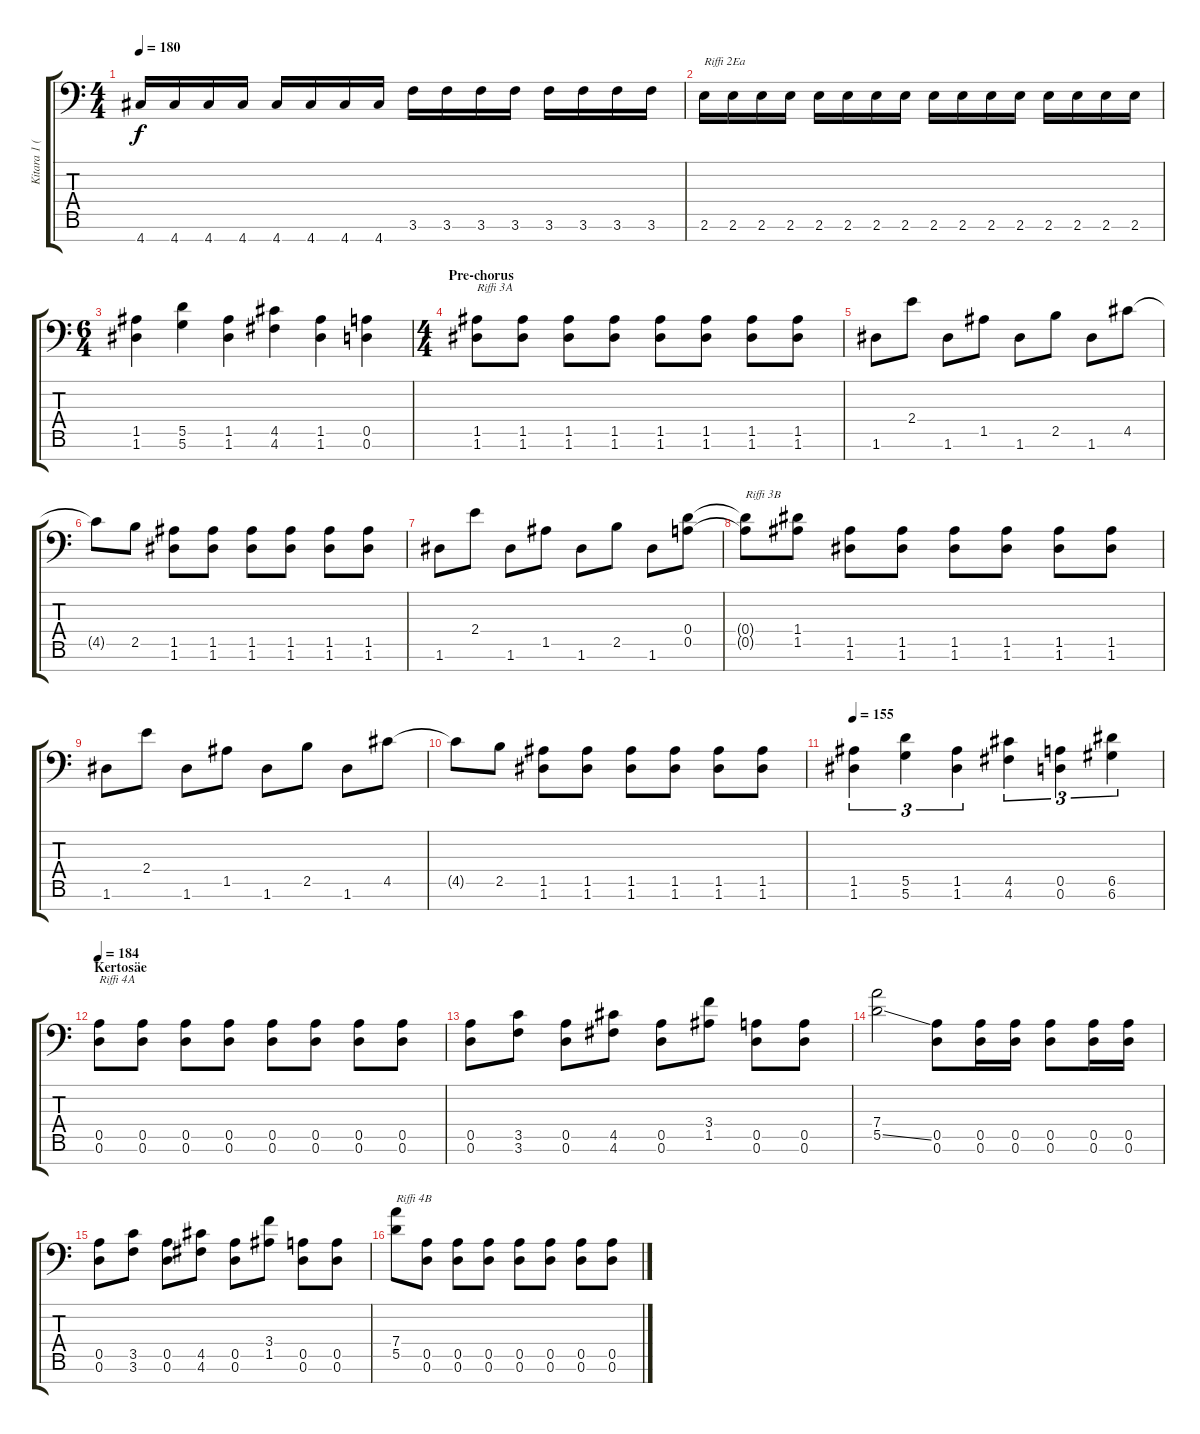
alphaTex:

\track ("Kitara 1 (Kuisma)" "Kitara 1 (") {instrument distortionguitar}
\staff {score tabs}
\tuning (E4 B3 G3 D3 A2 D2 A1) {hide}
\ts (4 4)
\tempo 180
\clef f4
\ks c
4.7.16{dy f} 4.7.16 4.7.16 4.7.16 4.7.16 4.7.16 4.7.16 4.7.16 3.6.16 3.6.16 3.6.16 3.6.16 3.6.16 3.6.16 3.6.16 3.6.16 |
2.6.16{txt "Riffi 2Ea"} 2.6.16 2.6.16 2.6.16 2.6.16 2.6.16 2.6.16 2.6.16 2.6.16 2.6.16 2.6.16 2.6.16 2.6.16 2.6.16 2.6.16 2.6.16 |
\ts (6 4)
(1.5 1.6).4 (5.5 5.6).4 (1.5 1.6).4 (4.5 4.6).4 (1.5 1.6).4 (0.5 0.6).4 |
\ts (4 4)
\section ("" "Pre-chorus")
(1.5 1.6).8{txt "Riffi 3A"} (1.5 1.6).8 (1.5 1.6).8 (1.5 1.6).8 (1.5 1.6).8 (1.5 1.6).8 (1.5 1.6).8 (1.5 1.6).8 |
1.6.8 2.4.8 1.6.8 1.5.8 1.6.8 2.5.8 1.6.8 4.5.8 |
4.5{t}.8 2.5.8 (1.5 1.6).8 (1.5 1.6).8 (1.5 1.6).8 (1.5 1.6).8 (1.5 1.6).8 (1.5 1.6).8 |
1.6.8 2.4.8 1.6.8 1.5.8 1.6.8 2.5.8 1.6.8 (0.4 0.5).8 |
(0.4{t} 0.5{t}).8{txt "Riffi 3B"} (1.4 1.5).8 (1.5 1.6).8 (1.5 1.6).8 (1.5 1.6).8 (1.5 1.6).8 (1.5 1.6).8 (1.5 1.6).8 |
1.6.8 2.4.8 1.6.8 1.5.8 1.6.8 2.5.8 1.6.8 4.5.8 |
4.5{t}.8 2.5.8 (1.5 1.6).8 (1.5 1.6).8 (1.5 1.6).8 (1.5 1.6).8 (1.5 1.6).8 (1.5 1.6).8 |
\tempo 165
\tempo 155
(1.5 1.6).4{tu (3 2)} (5.5 5.6).4{tu (3 2)} (1.5 1.6).4{tu (3 2)} (4.5 4.6).4{tu (3 2)} (0.5 0.6).4{tu (3 2)} (6.5 6.6).4{tu (3 2)} |
\section ("" "Kertosäe")
\tempo 184
(0.5 0.6).8{txt "Riffi 4A"} (0.5 0.6).8 (0.5 0.6).8 (0.5 0.6).8 (0.5 0.6).8 (0.5 0.6).8 (0.5 0.6).8 (0.5 0.6).8 |
(0.5 0.6).8 (3.5 3.6).8 (0.5 0.6).8 (4.5 4.6).8 (0.5 0.6).8 (3.4 1.5).8 (0.5 0.6).8 (0.5 0.6).8 |
(7.4 5.5{ss}).2 (0.5 0.6).8 (0.5 0.6).16 (0.5 0.6).16 (0.5 0.6).8 (0.5 0.6).16 (0.5 0.6).16 |
(0.5 0.6).8 (3.5 3.6).8 (0.5 0.6).8 (4.5 4.6).8 (0.5 0.6).8 (3.4 1.5).8 (0.5 0.6).8 (0.5 0.6).8 |
(7.4 5.5).8{txt "Riffi 4B"} (0.5 0.6).8 (0.5 0.6).8 (0.5 0.6).8 (0.5 0.6).8 (0.5 0.6).8 (0.5 0.6).8 (0.5 0.6).8
